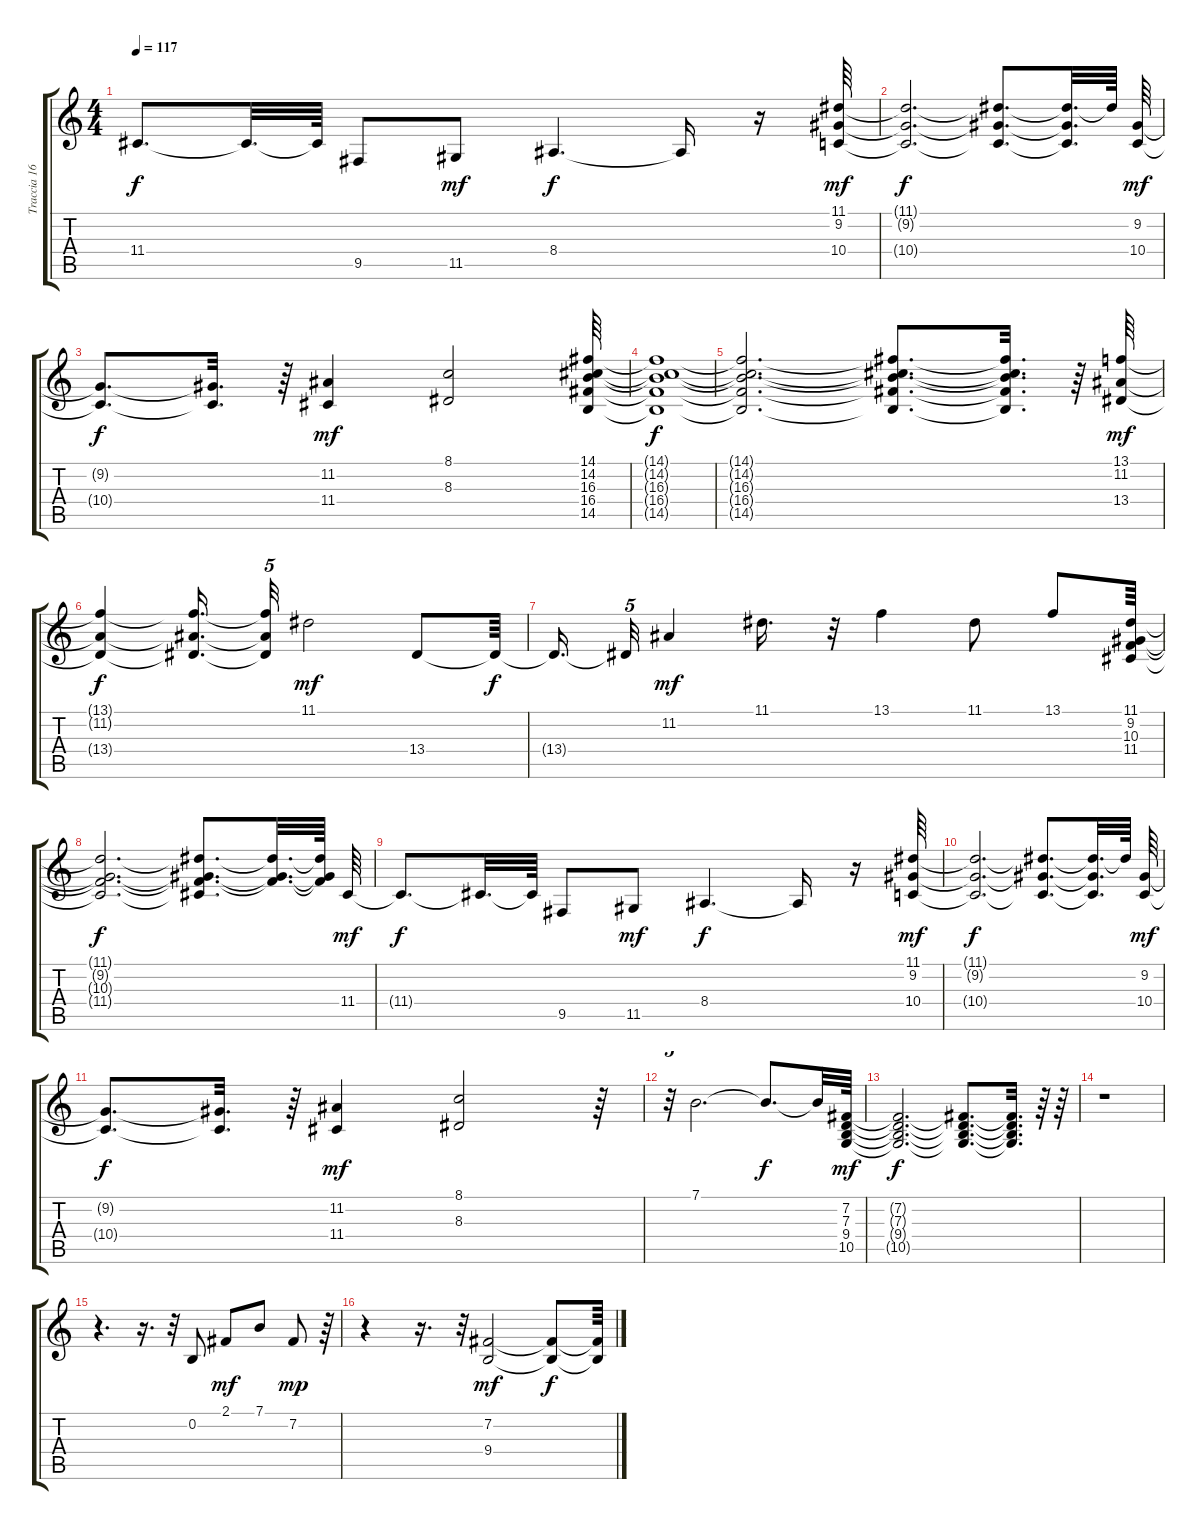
\track ("Traccia 16" "Traccia 16") {instrument electricpiano1}
\staff {score tabs}
\tuning (E4 B3 G3 D3 A2 E2) {hide}
\ts (4 4)
\tempo 117
\clef g2
\ks c
11.4{t}.8{d dy f} 11.4{t}.32{d} 11.4{t}.64 9.5.8 11.5.8{dy mf} 8.4.4{d dy f} 8.4{t}.16 r.16 (11.1 9.2 10.4).64{dy mf} |
(11.1{t} 9.2{t} 10.4{t}).2{d dy f} (11.1{t} 9.2{t} 10.4{t}).8{d} (11.1{t} 9.2{t} 10.4{t}).32{d} 11.1{t}.64 (9.2 10.4).64{dy mf} |
(9.2{t} 10.4{t}).8{d dy f} (9.2{t} 10.4{t}).32{d} r.64 (11.2 11.4).4{dy mf} (8.1 8.3).2 (14.1 14.2 16.3 16.4 14.5).64 |
(14.1{t} 14.2{t} 16.3{t} 16.4{t} 14.5{t}).1{dy f} |
(14.1{t} 14.2{t} 16.3{t} 16.4{t} 14.5{t}).2{d} (14.1{t} 14.2{t} 16.3{t} 16.4{t} 14.5{t}).8{d} (14.1{t} 14.2{t} 16.3{t} 16.4{t} 14.5{t}).32{d} r.64 (13.1 11.2 13.4).64{dy mf} |
(13.1{t} 11.2{t} 13.4{t}).4{dy f} (13.1{t} 11.2{t} 13.4{t}).16{d} (13.1{t} 11.2{t} 13.4{t}).32{tu (5 4)} 11.1.2{dy mf} 13.4.8 13.4{t}.64{dy f} |
13.4{t}.16{d} 13.4{t}.32{tu (5 4)} 11.2.4{dy mf} 11.1.16{d} r.32 13.1.4 11.1.8 13.1.8 (11.1 9.2 10.3 11.4).64 |
(11.1{t} 9.2{t} 10.3{t} 11.4{t}).2{d dy f} (11.1{t} 9.2{t} 10.3{t} 11.4{t}).8{d} (11.1{t} 9.2{t} 10.3{t}).32{d} (11.1{t} 9.2{t} 10.3{t}).64 11.4.64{dy mf} |
11.4{t}.8{d dy f} 11.4{t}.32{d} 11.4{t}.64 9.5.8 11.5.8{dy mf} 8.4.4{d dy f} 8.4{t}.16 r.16 (11.1 9.2 10.4).64{dy mf} |
(11.1{t} 9.2{t} 10.4{t}).2{d dy f} (11.1{t} 9.2{t} 10.4{t}).8{d} (11.1{t} 9.2{t} 10.4{t}).32{d} 11.1{t}.64 (9.2 10.4).64{dy mf} |
(9.2{t} 10.4{t}).8{d dy f} (9.2{t} 10.4{t}).32{d} r.64 (11.2 11.4).4{dy mf} (8.1 8.3).2 r.64 |
r.32{tu (5 4)} 7.1.2{d} 7.1{t}.8{d dy f} 7.1{t}.32 (7.2 7.3 9.4 10.5).64{dy mf} |
(7.2{t} 7.3{t} 9.4{t} 10.5{t}).2{d dy f} (7.2{t} 7.3{t} 9.4{t} 10.5{t}).8{d} (7.2{t} 7.3{t} 9.4{t} 10.5{t}).32{d} r.64 r.64 |
r.1 |
r.4{d} r.16{d} r.32{tu (5 4)} 0.2.8 2.1.8{dy mf} 7.1.8 7.2.8{dy mp} r.64 |
r.4 r.16{d} r.32{tu (5 4)} (7.2 9.4).2{dy mf} (7.2{t} 9.4{t}).8{dy f} (7.2{t} 9.4{t}).64
